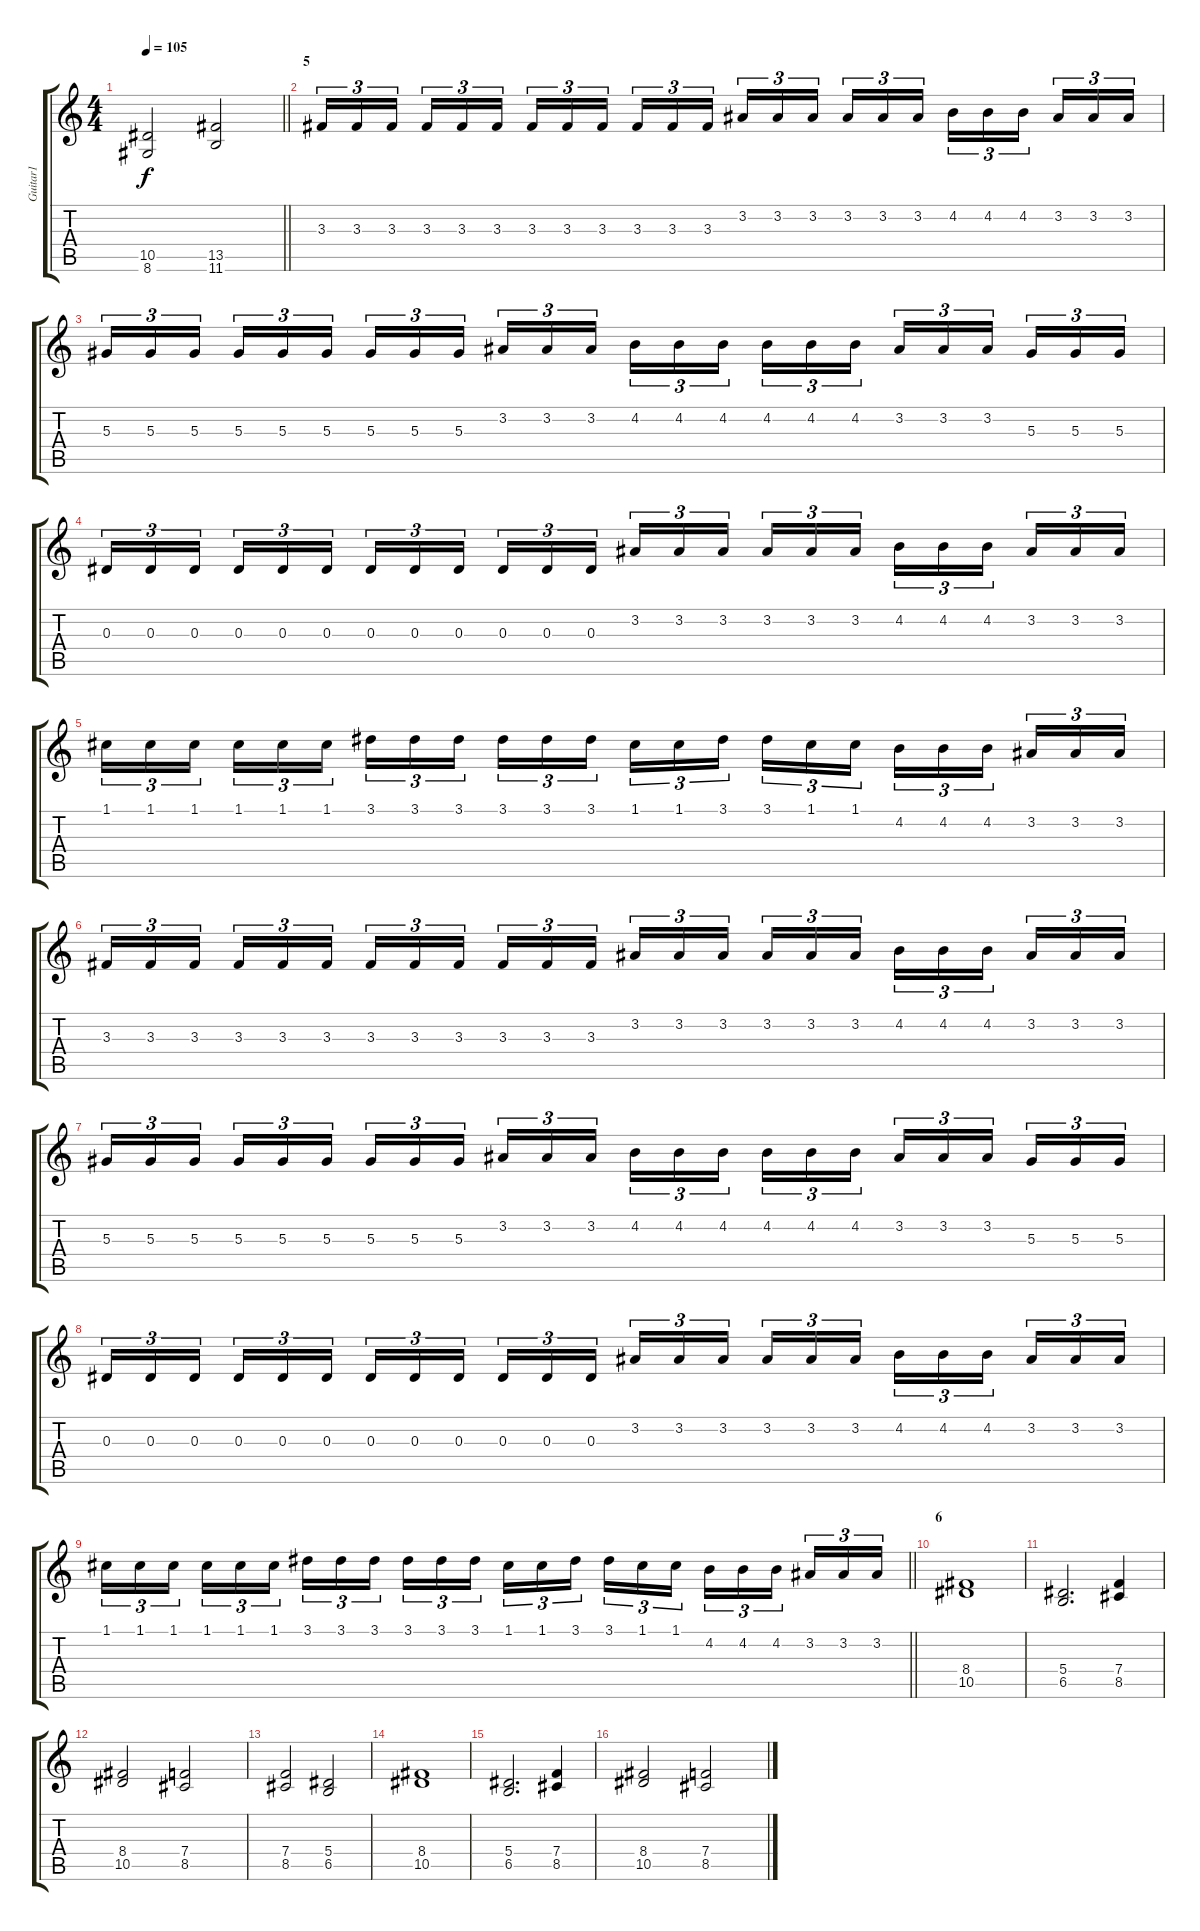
\track ("Guitar1" "Guitar1") {instrument distortionguitar}
\staff {score tabs}
\tuning (C4 G3 Eb3 Bb2 F2 C2) {hide}
\ts (4 4)
\tempo 105
\clef g2
\barLineRight lightlight
\ks c
(10.5 8.6).2{dy f} (13.5 11.6).2 |
\section ("" "5")
3.3.16{tu (3 2)} 3.3.16{tu (3 2)} 3.3.16{tu (3 2) beam splitsecondary} 3.3.16{tu (3 2)} 3.3.16{tu (3 2)} 3.3.16{tu (3 2)} 3.3.16{tu (3 2)} 3.3.16{tu (3 2)} 3.3.16{tu (3 2) beam splitsecondary} 3.3.16{tu (3 2)} 3.3.16{tu (3 2)} 3.3.16{tu (3 2)} 3.2.16{tu (3 2)} 3.2.16{tu (3 2)} 3.2.16{tu (3 2) beam splitsecondary} 3.2.16{tu (3 2)} 3.2.16{tu (3 2)} 3.2.16{tu (3 2)} 4.2.16{tu (3 2)} 4.2.16{tu (3 2)} 4.2.16{tu (3 2) beam splitsecondary} 3.2.16{tu (3 2)} 3.2.16{tu (3 2)} 3.2.16{tu (3 2)} |
5.3.16{tu (3 2)} 5.3.16{tu (3 2)} 5.3.16{tu (3 2) beam splitsecondary} 5.3.16{tu (3 2)} 5.3.16{tu (3 2)} 5.3.16{tu (3 2)} 5.3.16{tu (3 2)} 5.3.16{tu (3 2)} 5.3.16{tu (3 2) beam splitsecondary} 3.2.16{tu (3 2)} 3.2.16{tu (3 2)} 3.2.16{tu (3 2)} 4.2.16{tu (3 2)} 4.2.16{tu (3 2)} 4.2.16{tu (3 2) beam splitsecondary} 4.2.16{tu (3 2)} 4.2.16{tu (3 2)} 4.2.16{tu (3 2)} 3.2.16{tu (3 2)} 3.2.16{tu (3 2)} 3.2.16{tu (3 2) beam splitsecondary} 5.3.16{tu (3 2)} 5.3.16{tu (3 2)} 5.3.16{tu (3 2)} |
0.3.16{tu (3 2)} 0.3.16{tu (3 2)} 0.3.16{tu (3 2) beam splitsecondary} 0.3.16{tu (3 2)} 0.3.16{tu (3 2)} 0.3.16{tu (3 2)} 0.3.16{tu (3 2)} 0.3.16{tu (3 2)} 0.3.16{tu (3 2) beam splitsecondary} 0.3.16{tu (3 2)} 0.3.16{tu (3 2)} 0.3.16{tu (3 2)} 3.2.16{tu (3 2)} 3.2.16{tu (3 2)} 3.2.16{tu (3 2) beam splitsecondary} 3.2.16{tu (3 2)} 3.2.16{tu (3 2)} 3.2.16{tu (3 2)} 4.2.16{tu (3 2)} 4.2.16{tu (3 2)} 4.2.16{tu (3 2) beam splitsecondary} 3.2.16{tu (3 2)} 3.2.16{tu (3 2)} 3.2.16{tu (3 2)} |
1.1.16{tu (3 2)} 1.1.16{tu (3 2)} 1.1.16{tu (3 2) beam splitsecondary} 1.1.16{tu (3 2)} 1.1.16{tu (3 2)} 1.1.16{tu (3 2)} 3.1.16{tu (3 2)} 3.1.16{tu (3 2)} 3.1.16{tu (3 2) beam splitsecondary} 3.1.16{tu (3 2)} 3.1.16{tu (3 2)} 3.1.16{tu (3 2)} 1.1.16{tu (3 2)} 1.1.16{tu (3 2)} 3.1.16{tu (3 2) beam splitsecondary} 3.1.16{tu (3 2)} 1.1.16{tu (3 2)} 1.1.16{tu (3 2)} 4.2.16{tu (3 2)} 4.2.16{tu (3 2)} 4.2.16{tu (3 2) beam splitsecondary} 3.2.16{tu (3 2)} 3.2.16{tu (3 2)} 3.2.16{tu (3 2)} |
3.3.16{tu (3 2)} 3.3.16{tu (3 2)} 3.3.16{tu (3 2) beam splitsecondary} 3.3.16{tu (3 2)} 3.3.16{tu (3 2)} 3.3.16{tu (3 2)} 3.3.16{tu (3 2)} 3.3.16{tu (3 2)} 3.3.16{tu (3 2) beam splitsecondary} 3.3.16{tu (3 2)} 3.3.16{tu (3 2)} 3.3.16{tu (3 2)} 3.2.16{tu (3 2)} 3.2.16{tu (3 2)} 3.2.16{tu (3 2) beam splitsecondary} 3.2.16{tu (3 2)} 3.2.16{tu (3 2)} 3.2.16{tu (3 2)} 4.2.16{tu (3 2)} 4.2.16{tu (3 2)} 4.2.16{tu (3 2) beam splitsecondary} 3.2.16{tu (3 2)} 3.2.16{tu (3 2)} 3.2.16{tu (3 2)} |
5.3.16{tu (3 2)} 5.3.16{tu (3 2)} 5.3.16{tu (3 2) beam splitsecondary} 5.3.16{tu (3 2)} 5.3.16{tu (3 2)} 5.3.16{tu (3 2)} 5.3.16{tu (3 2)} 5.3.16{tu (3 2)} 5.3.16{tu (3 2) beam splitsecondary} 3.2.16{tu (3 2)} 3.2.16{tu (3 2)} 3.2.16{tu (3 2)} 4.2.16{tu (3 2)} 4.2.16{tu (3 2)} 4.2.16{tu (3 2) beam splitsecondary} 4.2.16{tu (3 2)} 4.2.16{tu (3 2)} 4.2.16{tu (3 2)} 3.2.16{tu (3 2)} 3.2.16{tu (3 2)} 3.2.16{tu (3 2) beam splitsecondary} 5.3.16{tu (3 2)} 5.3.16{tu (3 2)} 5.3.16{tu (3 2)} |
0.3.16{tu (3 2)} 0.3.16{tu (3 2)} 0.3.16{tu (3 2) beam splitsecondary} 0.3.16{tu (3 2)} 0.3.16{tu (3 2)} 0.3.16{tu (3 2)} 0.3.16{tu (3 2)} 0.3.16{tu (3 2)} 0.3.16{tu (3 2) beam splitsecondary} 0.3.16{tu (3 2)} 0.3.16{tu (3 2)} 0.3.16{tu (3 2)} 3.2.16{tu (3 2)} 3.2.16{tu (3 2)} 3.2.16{tu (3 2) beam splitsecondary} 3.2.16{tu (3 2)} 3.2.16{tu (3 2)} 3.2.16{tu (3 2)} 4.2.16{tu (3 2)} 4.2.16{tu (3 2)} 4.2.16{tu (3 2) beam splitsecondary} 3.2.16{tu (3 2)} 3.2.16{tu (3 2)} 3.2.16{tu (3 2)} |
\barLineRight lightlight
1.1.16{tu (3 2)} 1.1.16{tu (3 2)} 1.1.16{tu (3 2) beam splitsecondary} 1.1.16{tu (3 2)} 1.1.16{tu (3 2)} 1.1.16{tu (3 2)} 3.1.16{tu (3 2)} 3.1.16{tu (3 2)} 3.1.16{tu (3 2) beam splitsecondary} 3.1.16{tu (3 2)} 3.1.16{tu (3 2)} 3.1.16{tu (3 2)} 1.1.16{tu (3 2)} 1.1.16{tu (3 2)} 3.1.16{tu (3 2) beam splitsecondary} 3.1.16{tu (3 2)} 1.1.16{tu (3 2)} 1.1.16{tu (3 2)} 4.2.16{tu (3 2)} 4.2.16{tu (3 2)} 4.2.16{tu (3 2) beam splitsecondary} 3.2.16{tu (3 2)} 3.2.16{tu (3 2)} 3.2.16{tu (3 2)} |
\section ("" "6")
(8.4 10.5).1 |
(5.4 6.5).2{d} (7.4 8.5).4 |
(8.4 10.5).2 (7.4 8.5).2 |
(7.4 8.5).2 (5.4 6.5).2 |
(8.4 10.5).1 |
(5.4 6.5).2{d} (7.4 8.5).4 |
(8.4 10.5).2 (7.4 8.5).2
